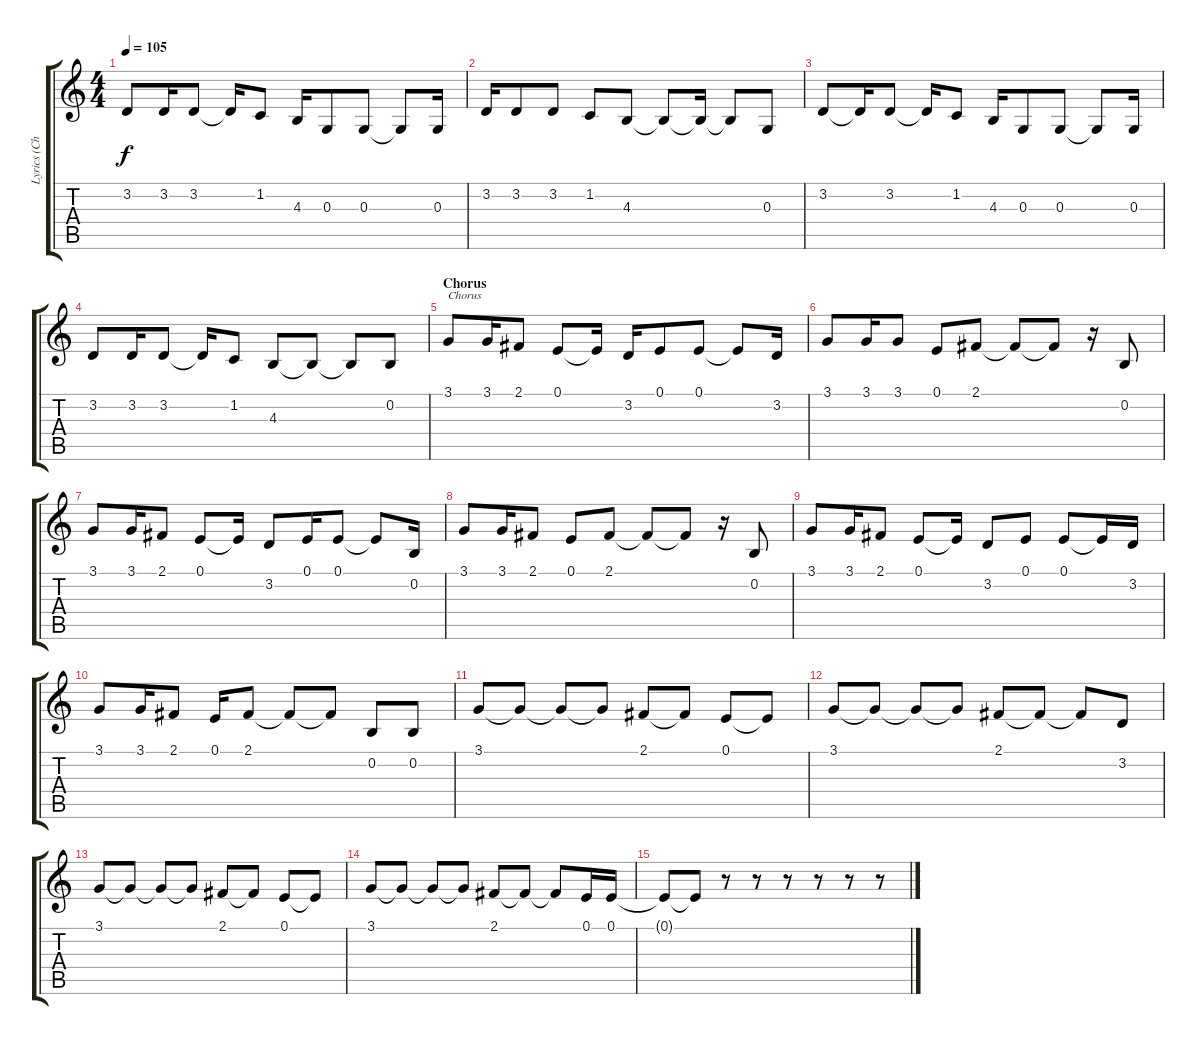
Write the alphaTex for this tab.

\track ("Lyrics (Chester)" "Lyrics (Ch") {instrument oboe}
\staff {score tabs}
\tuning (E4 B3 G3 D3 A2 E2) {hide}
\ts (4 4)
\tempo 105
\clef g2
\ks c
3.2.8{dy f} 3.2.16 3.2.8 3.2{t}.16 1.2.8 4.3.16 0.3.8 0.3.8 0.3{t}.8 0.3.16 |
3.2.16 3.2.8 3.2.8 1.2.8 4.3.8 4.3{t}.8 4.3{t}.16 4.3{t}.8 0.3.8 |
3.2.8 3.2{t}.16 3.2.8 3.2{t}.16 1.2.8 4.3.16 0.3.8 0.3.8 0.3{t}.8 0.3.16 |
3.2.8 3.2.16 3.2.8 3.2{t}.16 1.2.8 4.3.8 4.3{t}.8 4.3{t}.8 0.2.8 |
\section ("" "Chorus")
3.1.8{txt "Chorus"} 3.1.16 2.1.8 0.1.8 0.1{t}.16 3.2.16 0.1.8 0.1.8 0.1{t}.8 3.2.16 |
3.1.8 3.1.16 3.1.8 0.1.8 2.1.8 2.1{t}.8 2.1{t}.8 r.16 0.2.8 |
3.1.8 3.1.16 2.1.8 0.1.8 0.1{t}.16 3.2.8 0.1.16 0.1.8 0.1{t}.8 0.2.16 |
3.1.8 3.1.16 2.1.8 0.1.8 2.1.8 2.1{t}.8 2.1{t}.8 r.16 0.2.8 |
3.1.8 3.1.16 2.1.8 0.1.8 0.1{t}.16 3.2.8 0.1.8 0.1.8 0.1{t}.16 3.2.16 |
3.1.8 3.1.16 2.1.8 0.1.16 2.1.8 2.1{t}.8 2.1{t}.8 0.2.8 0.2.8 |
3.1.8 3.1{t}.8 3.1{t}.8 3.1{t}.8 2.1.8 2.1{t}.8 0.1.8 0.1{t}.8 |
3.1.8 3.1{t}.8 3.1{t}.8 3.1{t}.8 2.1.8 2.1{t}.8 2.1{t}.8 3.2.8 |
3.1.8 3.1{t}.8 3.1{t}.8 3.1{t}.8 2.1.8 2.1{t}.8 0.1.8 0.1{t}.8 |
3.1.8 3.1{t}.8 3.1{t}.8 3.1{t}.8 2.1.8 2.1{t}.8 2.1{t}.8 0.1.16 0.1.16 |
0.1{t}.8 0.1{t}.8 r.8 r.8 r.8 r.8 r.8 r.8
